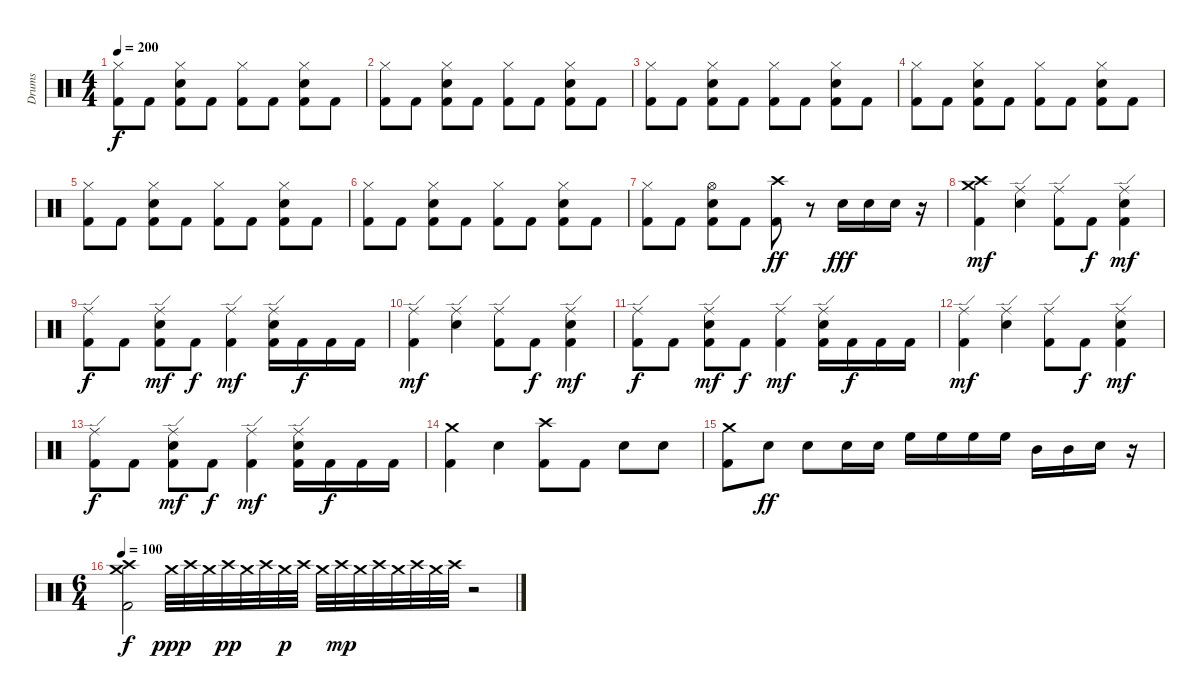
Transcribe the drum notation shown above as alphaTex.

\bracketExtendMode groupsimilarinstruments
\otherSystemsTrackNameOrientation horizontal
\track ("Drumkit" "Drums") {instrument percussion}
\staff {score}
\articulation defaults
\ts (4 4)
\tempo 200
\clef neutral
\ks c
("Hi-Hat (closed)" "Kick (hit) 2").8{dy f} "Kick (hit) 2".8 ("Hi-Hat (closed)" "Snare (hit) 2" "Kick (hit) 2").8 "Kick (hit) 2".8 ("Hi-Hat (closed)" "Kick (hit) 2").8 "Kick (hit) 2".8 ("Hi-Hat (closed)" "Snare (hit) 2" "Kick (hit) 2").8 "Kick (hit) 2".8 |
("Hi-Hat (closed)" "Kick (hit) 2").8 "Kick (hit) 2".8 ("Hi-Hat (closed)" "Snare (hit) 2" "Kick (hit) 2").8 "Kick (hit) 2".8 ("Hi-Hat (closed)" "Kick (hit) 2").8 "Kick (hit) 2".8 ("Hi-Hat (closed)" "Snare (hit) 2" "Kick (hit) 2").8 "Kick (hit) 2".8 |
("Hi-Hat (closed)" "Kick (hit) 2").8 "Kick (hit) 2".8 ("Hi-Hat (closed)" "Snare (hit) 2" "Kick (hit) 2").8 "Kick (hit) 2".8 ("Hi-Hat (closed)" "Kick (hit) 2").8 "Kick (hit) 2".8 ("Hi-Hat (closed)" "Snare (hit) 2" "Kick (hit) 2").8 "Kick (hit) 2".8 |
("Hi-Hat (closed)" "Kick (hit) 2").8 "Kick (hit) 2".8 ("Hi-Hat (closed)" "Snare (hit) 2" "Kick (hit) 2").8 "Kick (hit) 2".8 ("Hi-Hat (closed)" "Kick (hit) 2").8 "Kick (hit) 2".8 ("Hi-Hat (closed)" "Snare (hit) 2" "Kick (hit) 2").8 "Kick (hit) 2".8 |
("Hi-Hat (closed)" "Kick (hit) 2").8 "Kick (hit) 2".8 ("Hi-Hat (closed)" "Snare (hit) 2" "Kick (hit) 2").8 "Kick (hit) 2".8 ("Hi-Hat (closed)" "Kick (hit) 2").8 "Kick (hit) 2".8 ("Hi-Hat (closed)" "Snare (hit) 2" "Kick (hit) 2").8 "Kick (hit) 2".8 |
("Hi-Hat (closed)" "Kick (hit) 2").8 "Kick (hit) 2".8 ("Hi-Hat (closed)" "Snare (hit) 2" "Kick (hit) 2").8 "Kick (hit) 2".8 ("Hi-Hat (closed)" "Kick (hit) 2").8 "Kick (hit) 2".8 ("Hi-Hat (closed)" "Snare (hit) 2" "Kick (hit) 2").8 "Kick (hit) 2".8 |
("Hi-Hat (closed)" "Kick (hit) 2").8 "Kick (hit) 2".8 ("Hi-Hat (open)" "Snare (hit) 2" "Kick (hit) 2").8 "Kick (hit) 2".8 ("Crash high (hit)" "Kick (hit) 2").8{dy ff} r.8 "Snare (hit) 2".16{dy fff} "Snare (hit) 2".16 "Snare (hit) 2".16 r.16 |
("Crash medium (hit)" "Crash high (hit)" "Kick (hit) 2").4{dy mf} ("Ride (edge)" "Snare (hit) 2").4 ("Ride (edge)" "Kick (hit) 2").8 "Kick (hit) 2".8{dy f} ("Ride (edge)" "Snare (hit) 2" "Kick (hit) 2").4{dy mf} |
("Ride (edge)" "Kick (hit) 2").8{dy f} "Kick (hit) 2".8 ("Ride (edge)" "Snare (hit) 2" "Kick (hit) 2").8{dy mf} "Kick (hit) 2".8{dy f} ("Ride (edge)" "Kick (hit) 2").4{dy mf} ("Ride (edge)" "Snare (hit) 2" "Kick (hit) 2").16 "Kick (hit) 2".16{dy f} "Kick (hit) 2".16 "Kick (hit) 2".16 |
("Ride (edge)" "Kick (hit) 2").4{dy mf} ("Ride (edge)" "Snare (hit) 2").4 ("Ride (edge)" "Kick (hit) 2").8 "Kick (hit) 2".8{dy f} ("Ride (edge)" "Snare (hit) 2" "Kick (hit) 2").4{dy mf} |
("Ride (edge)" "Kick (hit) 2").8{dy f} "Kick (hit) 2".8 ("Ride (edge)" "Snare (hit) 2" "Kick (hit) 2").8{dy mf} "Kick (hit) 2".8{dy f} ("Ride (edge)" "Kick (hit) 2").4{dy mf} ("Ride (edge)" "Snare (hit) 2" "Kick (hit) 2").16 "Kick (hit) 2".16{dy f} "Kick (hit) 2".16 "Kick (hit) 2".16 |
("Ride (edge)" "Kick (hit) 2").4{dy mf} ("Ride (edge)" "Snare (hit) 2").4 ("Ride (edge)" "Kick (hit) 2").8 "Kick (hit) 2".8{dy f} ("Ride (edge)" "Snare (hit) 2" "Kick (hit) 2").4{dy mf} |
("Ride (edge)" "Kick (hit) 2").8{dy f} "Kick (hit) 2".8 ("Ride (edge)" "Snare (hit) 2" "Kick (hit) 2").8{dy mf} "Kick (hit) 2".8{dy f} ("Ride (edge)" "Kick (hit) 2").4{dy mf} ("Ride (edge)" "Snare (hit) 2" "Kick (hit) 2").16 "Kick (hit) 2".16{dy f} "Kick (hit) 2".16 "Kick (hit) 2".16 |
("Crash medium (hit)" "Kick (hit) 2").4 "Snare (hit) 2".4 ("Crash high (hit)" "Kick (hit) 2").8 "Kick (hit) 2".8 "Snare (hit) 2".8 "Snare (hit) 2".8 |
("Crash medium (hit)" "Kick (hit) 2").8 "Snare (hit) 2".8{dy ff} "Snare (hit) 2".8 "Snare (hit) 2".16 "Snare (hit) 2".16 "High Floor Tom (hit)".16 "High Floor Tom (hit)".16 "High Floor Tom (hit)".16 "High Floor Tom (hit)".16 "Mid Tom (hit)".16 "Mid Tom (hit)".16 "Snare (hit) 2".16 r.16 |
\ts (6 4)
\beaming (8 6 6)
\tempo 100
("Crash medium (hit)" "Crash high (hit)" "Kick (hit) 2").2{dy f} "Crash medium (hit)".32{dy ppp} "Crash high (hit)".32 "Crash medium (hit)".32 "Crash high (hit)".32{dy pp} "Crash medium (hit)".32 "Crash high (hit)".32 "Crash medium (hit)".32{dy p} "Crash high (hit)".32 "Crash medium (hit)".32 "Crash high (hit)".32{dy mp} "Crash medium (hit)".32 "Crash high (hit)".32 "Crash medium (hit)".32 "Crash high (hit)".32 "Crash medium (hit)".32 "Crash high (hit)".32 r.2
